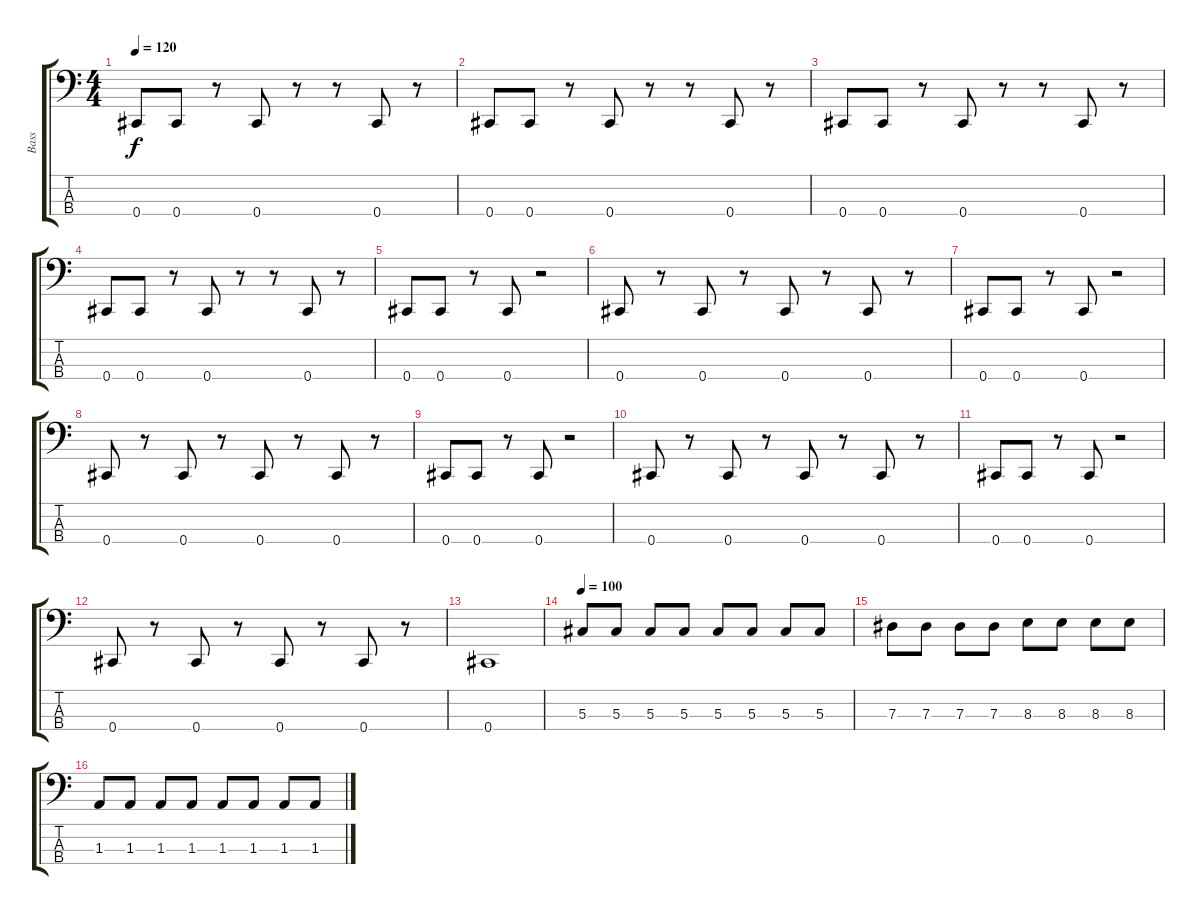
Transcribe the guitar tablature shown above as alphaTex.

\track ("Bass" "Bass") {instrument electricbassfinger}
\staff {score tabs}
\tuning (Gb2 Db2 Ab1 Db1) {hide}
\ts (4 4)
\tempo 120
\clef f4
\ks c
0.4.8{dy f} 0.4.8 r.8 0.4.8 r.8 r.8 0.4.8 r.8 |
0.4.8 0.4.8 r.8 0.4.8 r.8 r.8 0.4.8 r.8 |
0.4.8 0.4.8 r.8 0.4.8 r.8 r.8 0.4.8 r.8 |
0.4.8 0.4.8 r.8 0.4.8 r.8 r.8 0.4.8 r.8 |
0.4.8 0.4.8 r.8 0.4.8 r.2 |
0.4.8 r.8 0.4.8 r.8 0.4.8 r.8 0.4.8 r.8 |
0.4.8 0.4.8 r.8 0.4.8 r.2 |
0.4.8 r.8 0.4.8 r.8 0.4.8 r.8 0.4.8 r.8 |
0.4.8 0.4.8 r.8 0.4.8 r.2 |
0.4.8 r.8 0.4.8 r.8 0.4.8 r.8 0.4.8 r.8 |
0.4.8 0.4.8 r.8 0.4.8 r.2 |
0.4.8 r.8 0.4.8 r.8 0.4.8 r.8 0.4.8 r.8 |
0.4.1 |
\tempo 100
5.3.8 5.3.8 5.3.8 5.3.8 5.3.8 5.3.8 5.3.8 5.3.8 |
7.3.8 7.3.8 7.3.8 7.3.8 8.3.8 8.3.8 8.3.8 8.3.8 |
1.3.8 1.3.8 1.3.8 1.3.8 1.3.8 1.3.8 1.3.8 1.3.8
